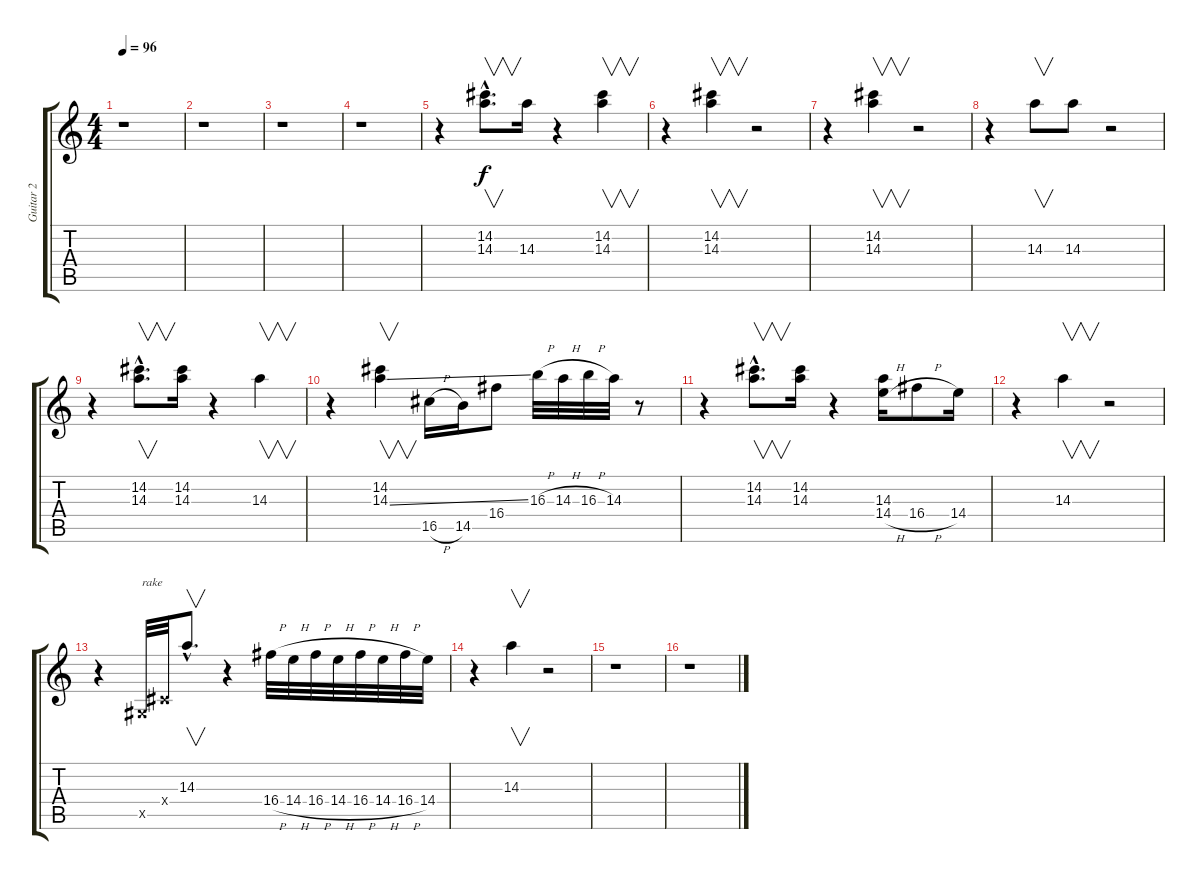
\track ("Guitar 2" "Guitar 2") {instrument distortionguitar}
\staff {score tabs}
\tuning (E4 B3 G3 D3 A2 E2) {hide}
\ts (4 4)
\tempo 96
\clef g2
\ks c
r.1{dy f instrument distortionguitar} |
r.1 |
r.1 |
r.1 |
r.4 (14.2{hac} 14.3{hac}).8{v d} 14.3.16 r.4 (14.2 14.3).4{v} |
r.4 (14.2 14.3).4{v} r.2 |
r.4 (14.2 14.3).4{v} r.2 |
r.4 14.3.8{v} 14.3.8 r.2 |
r.4 (14.2{hac} 14.3{hac}).8{v d} (14.2 14.3).16 r.4 14.3.4{v} |
r.4 (14.2 14.3{ss}).4{v} 16.5{h}.16 14.5.16 16.4.8 16.3{h}.32 14.3{h}.32 16.3{h}.32 14.3.32 r.8 |
r.4 (14.2{hac} 14.3{hac}).8{v d} (14.2 14.3).16 r.4 (14.3 14.4{h}).16 16.4{h}.8 14.4.16 |
r.4 14.3.4{v} r.2 |
r.4 -1.5{x}.32{txt "rake"} -1.4{x}.32 14.3{hac}.8{v d} r.4 16.4{h}.32 14.4{h}.32 16.4{h}.32 14.4{h}.32 16.4{h}.32 14.4{h}.32 16.4{h}.32 14.4.32 |
r.4 14.3.4{v} r.2 |
r.1 |
r.1
